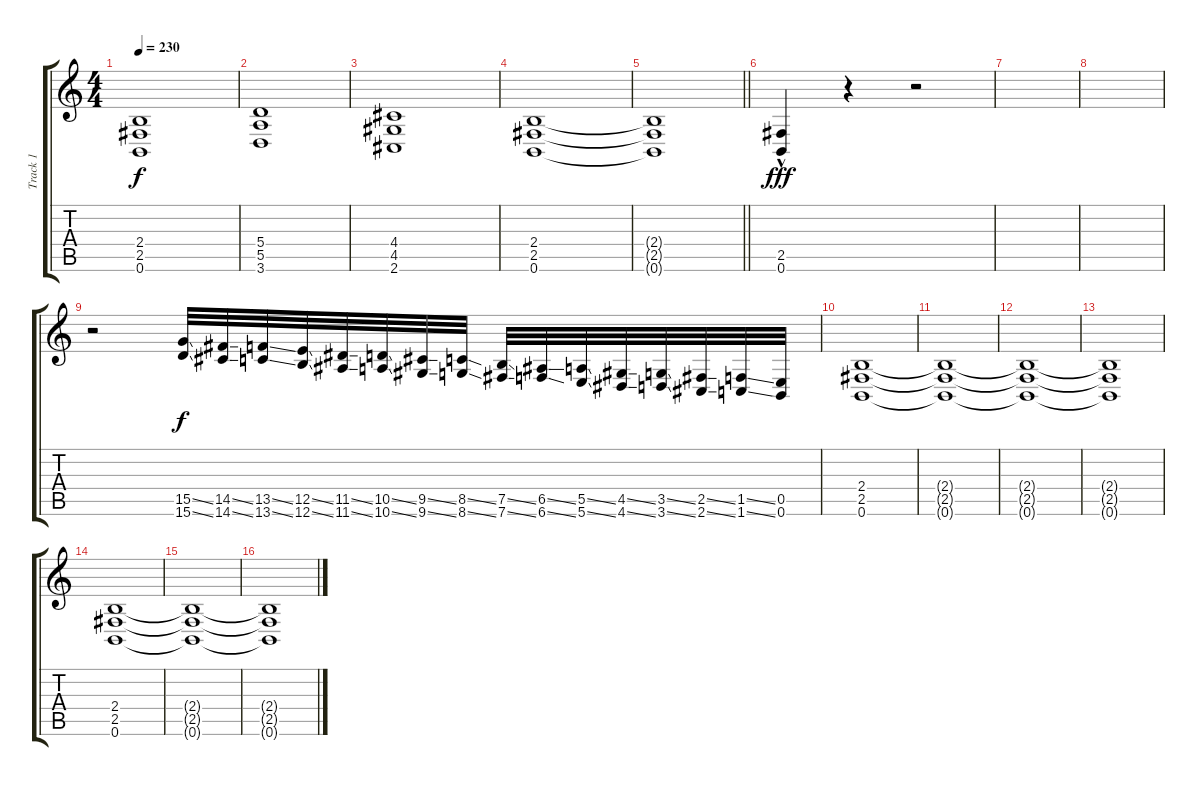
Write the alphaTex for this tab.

\track ("Track 1" "Track 1") {instrument distortionguitar}
\staff {score tabs}
\tuning (B3 Gb3 D3 A2 E2 B1) {hide}
\ts (4 4)
\tempo 230
\clef g2
\ks c
(2.4{t} 2.5{t} 0.6{t}).1{dy f} |
(5.4 5.5 3.6).1 |
(4.4 4.5 2.6).1 |
(2.4 2.5 0.6).1 |
\barLineRight lightlight
(2.4{t} 2.5{t} 0.6{t}).1 |
(2.5{hac} 0.6{hac}).4{dy fff} r.4 r.2 |
|
|
r.2 (15.5{ss} 15.6{ss}).32{dy f instrument guitarfretnoise} (14.5{ss} 14.6{ss}).32 (13.5{ss} 13.6{ss}).32 (12.5{ss} 12.6{ss}).32 (11.5{ss} 11.6{ss}).32 (10.5{ss} 10.6{ss}).32 (9.5{ss} 9.6{ss}).32 (8.5{ss} 8.6{ss}).32 (7.5{ss} 7.6{ss}).32 (6.5{ss} 6.6{ss}).32 (5.5{ss} 5.6{ss}).32 (4.5{ss} 4.6{ss}).32 (3.5{ss} 3.6{ss}).32 (2.5{ss} 2.6{ss}).32 (1.5{ss} 1.6{ss}).32 (0.5 0.6).32 |
(2.4 2.5 0.6).1{volume 16 instrument distortionguitar} |
(2.4{t} 2.5{t} 0.6{t}).1 |
(2.4{t} 2.5{t} 0.6{t}).1 |
(2.4{t} 2.5{t} 0.6{t}).1 |
(2.4 2.5 0.6).1 |
(2.4{t} 2.5{t} 0.6{t}).1 |
(2.4{t} 2.5{t} 0.6{t}).1
